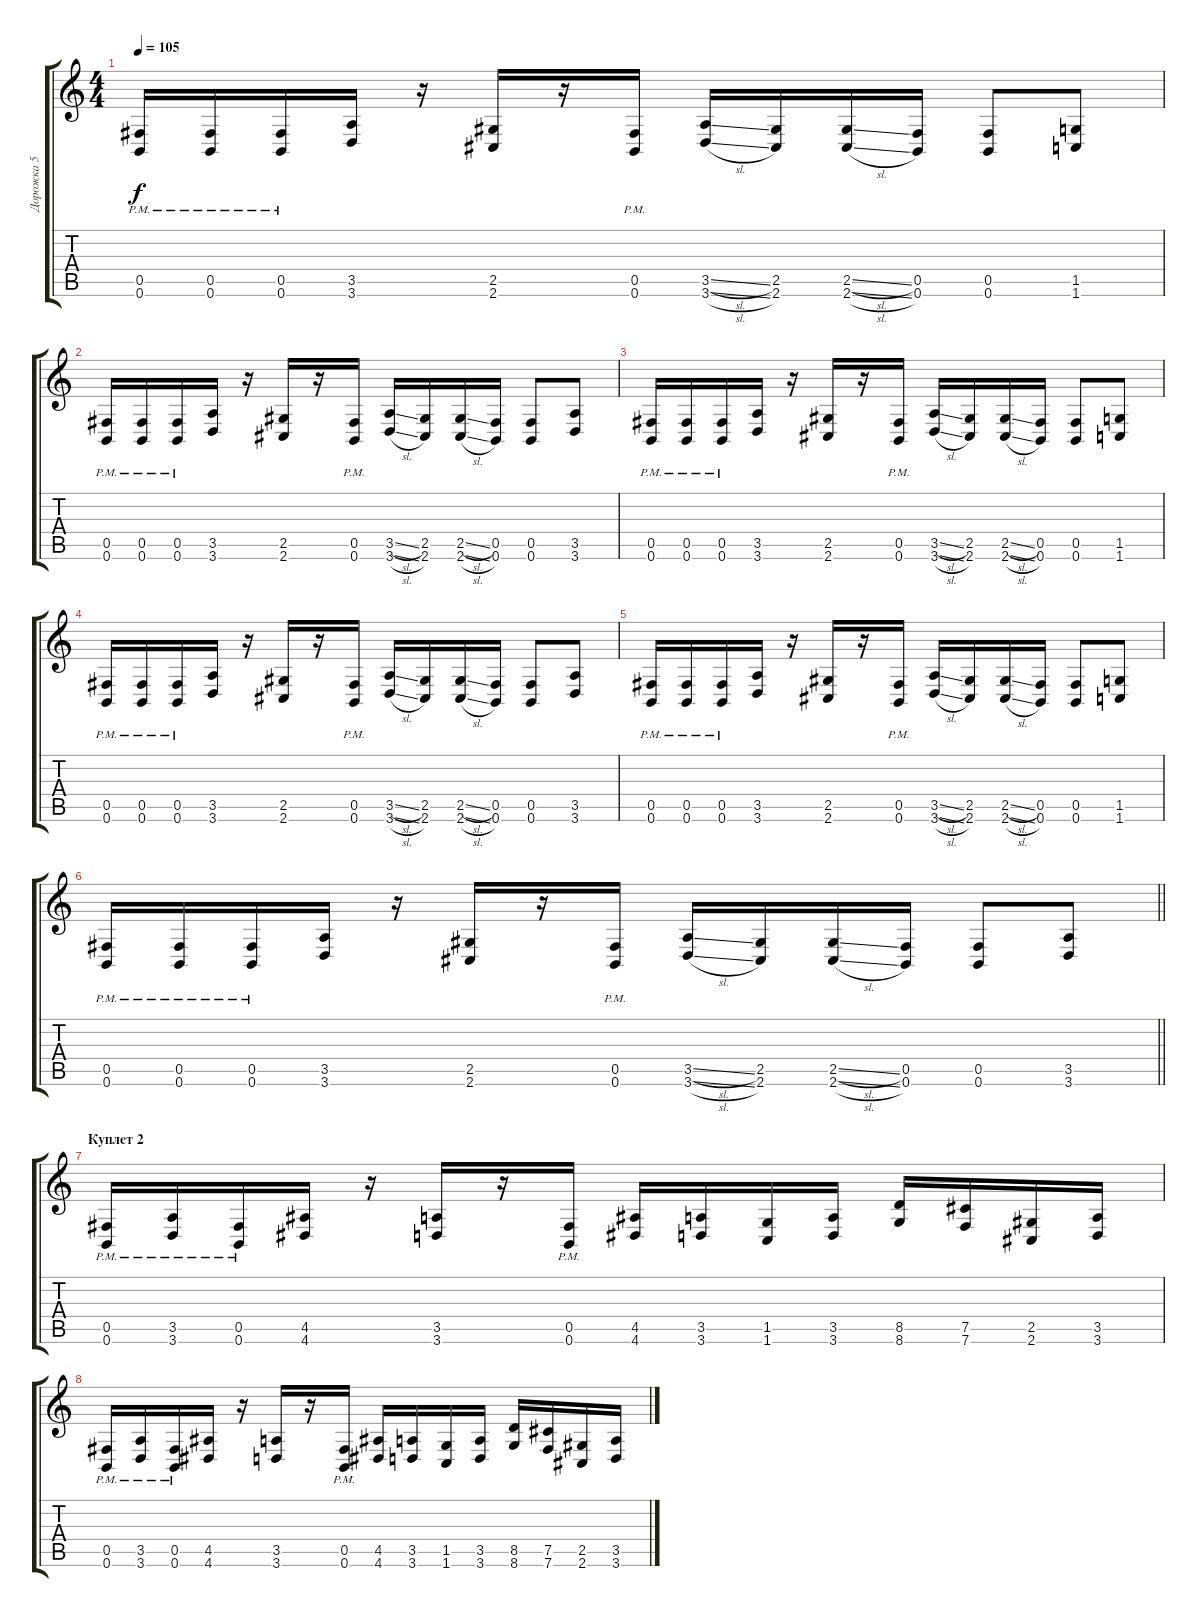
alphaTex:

\track ("Дорожка 5" "Дорожка 5") {instrument overdrivenguitar}
\staff {score tabs}
\tuning (Db4 Ab3 E3 B2 Gb2 B1) {hide}
\ts (4 4)
\tempo 105
\clef g2
\ks c
(0.5{pm} 0.6{pm}).16{dy f} (0.5{pm} 0.6{pm}).16 (0.5{pm} 0.6{pm}).16 (3.5 3.6).16 r.16 (2.5 2.6).16 r.16 (0.5{pm} 0.6{pm}).16 (3.5{sl} 3.6{sl}).16 (2.5 2.6).16 (2.5{sl} 2.6{sl}).16 (0.5 0.6).16 (0.5 0.6).8 (1.5 1.6).8 |
(0.5{pm} 0.6{pm}).16 (0.5{pm} 0.6{pm}).16 (0.5{pm} 0.6{pm}).16 (3.5 3.6).16 r.16 (2.5 2.6).16 r.16 (0.5{pm} 0.6{pm}).16 (3.5{sl} 3.6{sl}).16 (2.5 2.6).16 (2.5{sl} 2.6{sl}).16 (0.5 0.6).16 (0.5 0.6).8 (3.5 3.6).8 |
(0.5{pm} 0.6{pm}).16 (0.5{pm} 0.6{pm}).16 (0.5{pm} 0.6{pm}).16 (3.5 3.6).16 r.16 (2.5 2.6).16 r.16 (0.5{pm} 0.6{pm}).16 (3.5{sl} 3.6{sl}).16 (2.5 2.6).16 (2.5{sl} 2.6{sl}).16 (0.5 0.6).16 (0.5 0.6).8 (1.5 1.6).8 |
(0.5{pm} 0.6{pm}).16 (0.5{pm} 0.6{pm}).16 (0.5{pm} 0.6{pm}).16 (3.5 3.6).16 r.16 (2.5 2.6).16 r.16 (0.5{pm} 0.6{pm}).16 (3.5{sl} 3.6{sl}).16 (2.5 2.6).16 (2.5{sl} 2.6{sl}).16 (0.5 0.6).16 (0.5 0.6).8 (3.5 3.6).8 |
(0.5{pm} 0.6{pm}).16 (0.5{pm} 0.6{pm}).16 (0.5{pm} 0.6{pm}).16 (3.5 3.6).16 r.16 (2.5 2.6).16 r.16 (0.5{pm} 0.6{pm}).16 (3.5{sl} 3.6{sl}).16 (2.5 2.6).16 (2.5{sl} 2.6{sl}).16 (0.5 0.6).16 (0.5 0.6).8 (1.5 1.6).8 |
\barLineRight lightlight
(0.5{pm} 0.6{pm}).16 (0.5{pm} 0.6{pm}).16 (0.5{pm} 0.6{pm}).16 (3.5 3.6).16 r.16 (2.5 2.6).16 r.16 (0.5{pm} 0.6{pm}).16 (3.5{sl} 3.6{sl}).16 (2.5 2.6).16 (2.5{sl} 2.6{sl}).16 (0.5 0.6).16 (0.5 0.6).8 (3.5 3.6).8 |
\section ("" "Куплет 2")
(0.5{pm} 0.6{pm}).16 (3.5{pm} 3.6{pm}).16 (0.5{pm} 0.6{pm}).16 (4.5 4.6).16 r.16 (3.5 3.6).16 r.16 (0.5{pm} 0.6{pm}).16 (4.5 4.6).16 (3.5 3.6).16 (1.5 1.6).16 (3.5 3.6).16 (8.5 8.6).16 (7.5 7.6).16 (2.5 2.6).16 (3.5 3.6).16 |
(0.5{pm} 0.6{pm}).16 (3.5{pm} 3.6{pm}).16 (0.5{pm} 0.6{pm}).16 (4.5 4.6).16 r.16 (3.5 3.6).16 r.16 (0.5{pm} 0.6{pm}).16 (4.5 4.6).16 (3.5 3.6).16 (1.5 1.6).16 (3.5 3.6).16 (8.5 8.6).16 (7.5 7.6).16 (2.5 2.6).16 (3.5 3.6).16
